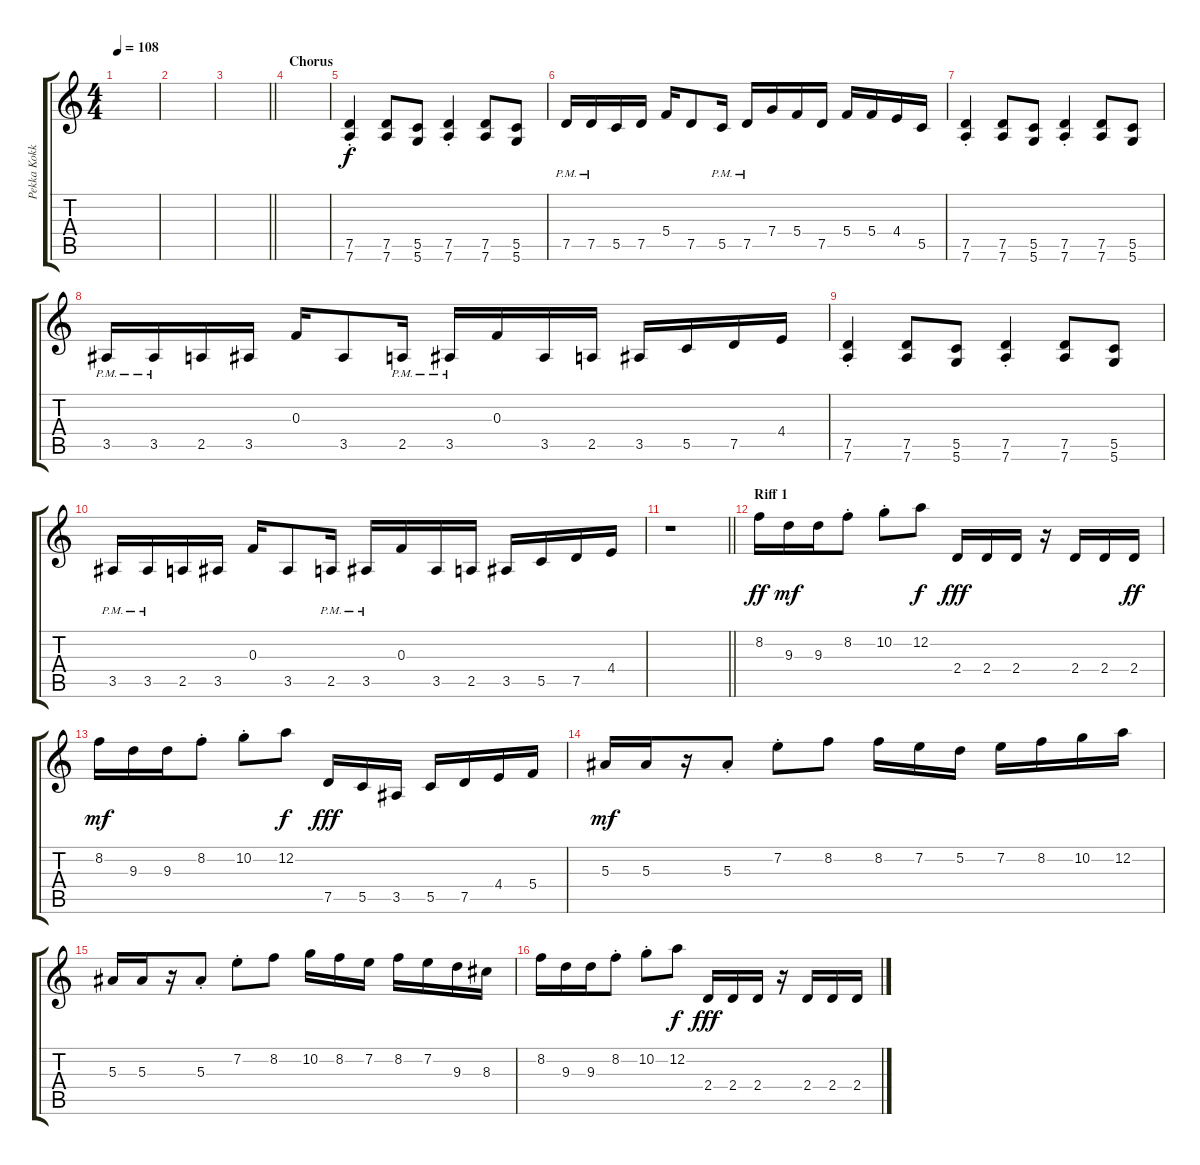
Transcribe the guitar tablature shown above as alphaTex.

\track ("Pekka Kokko" "Pekka Kokk") {instrument distortionguitar}
\staff {score tabs}
\tuning (D4 A3 F3 C3 G2 D2) {hide}
\ts (4 4)
\tempo 108
\clef g2
\ks c
|
|
\barLineRight lightlight
|
\section ("" "Chorus")
|
(7.5{st} 7.6{st}).4 (7.5 7.6).8 (5.5 5.6).8 (7.5{st} 7.6{st}).4 (7.5 7.6).8 (5.5 5.6).8 |
7.5{pm}.16 7.5{pm}.16 5.5.16 7.5.16 5.4.16 7.5.8 5.5{pm}.16 7.5{pm}.16 7.4.16 5.4.16 7.5.16 5.4.16 5.4.16 4.4.16 5.5.16 |
(7.5{st} 7.6{st}).4 (7.5 7.6).8 (5.5 5.6).8 (7.5{st} 7.6{st}).4 (7.5 7.6).8 (5.5 5.6).8 |
3.5{pm}.16 3.5{pm}.16 2.5.16 3.5.16 0.3.16 3.5.8 2.5{pm}.16 3.5{pm}.16 0.3.16 3.5.16 2.5.16 3.5.16 5.5.16 7.5.16 4.4.16 |
(7.5{st} 7.6{st}).4 (7.5 7.6).8 (5.5 5.6).8 (7.5{st} 7.6{st}).4 (7.5 7.6).8 (5.5 5.6).8 |
3.5{pm}.16 3.5{pm}.16 2.5.16 3.5.16 0.3.16 3.5.8 2.5{pm}.16 3.5{pm}.16 0.3.16 3.5.16 2.5.16 3.5.16 5.5.16 7.5.16 4.4.16 |
\barLineRight lightlight
r.1 |
\section ("" "Riff 1")
8.2.16{dy ff} 9.3.16{dy mf} 9.3.16 8.2{st}.8 10.2{st}.8 12.2.8{dy f} 2.4.16{dy fff} 2.4.16 2.4.16 r.16 2.4.16 2.4.16 2.4.16{dy ff} |
8.2.16{dy mf} 9.3.16 9.3.16 8.2{st}.8 10.2{st}.8 12.2.8{dy f} 7.5.16{dy fff} 5.5.16 3.5.16 5.5.16 7.5.16 4.4.16 5.4.16 |
5.3.16{dy mf} 5.3.16 r.16 5.3{st}.8 7.2{st}.8 8.2.8 8.2.16 7.2.16 5.2.16 7.2.16 8.2.16 10.2.16 12.2.16 |
5.3.16 5.3.16 r.16 5.3{st}.8 7.2{st}.8 8.2.8 10.2.16 8.2.16 7.2.16 8.2.16 7.2.16 9.3.16 8.3.16 |
8.2.16 9.3.16 9.3.16 8.2{st}.8 10.2{st}.8 12.2.8{dy f} 2.4.16{dy fff} 2.4.16 2.4.16 r.16 2.4.16 2.4.16 2.4.16
